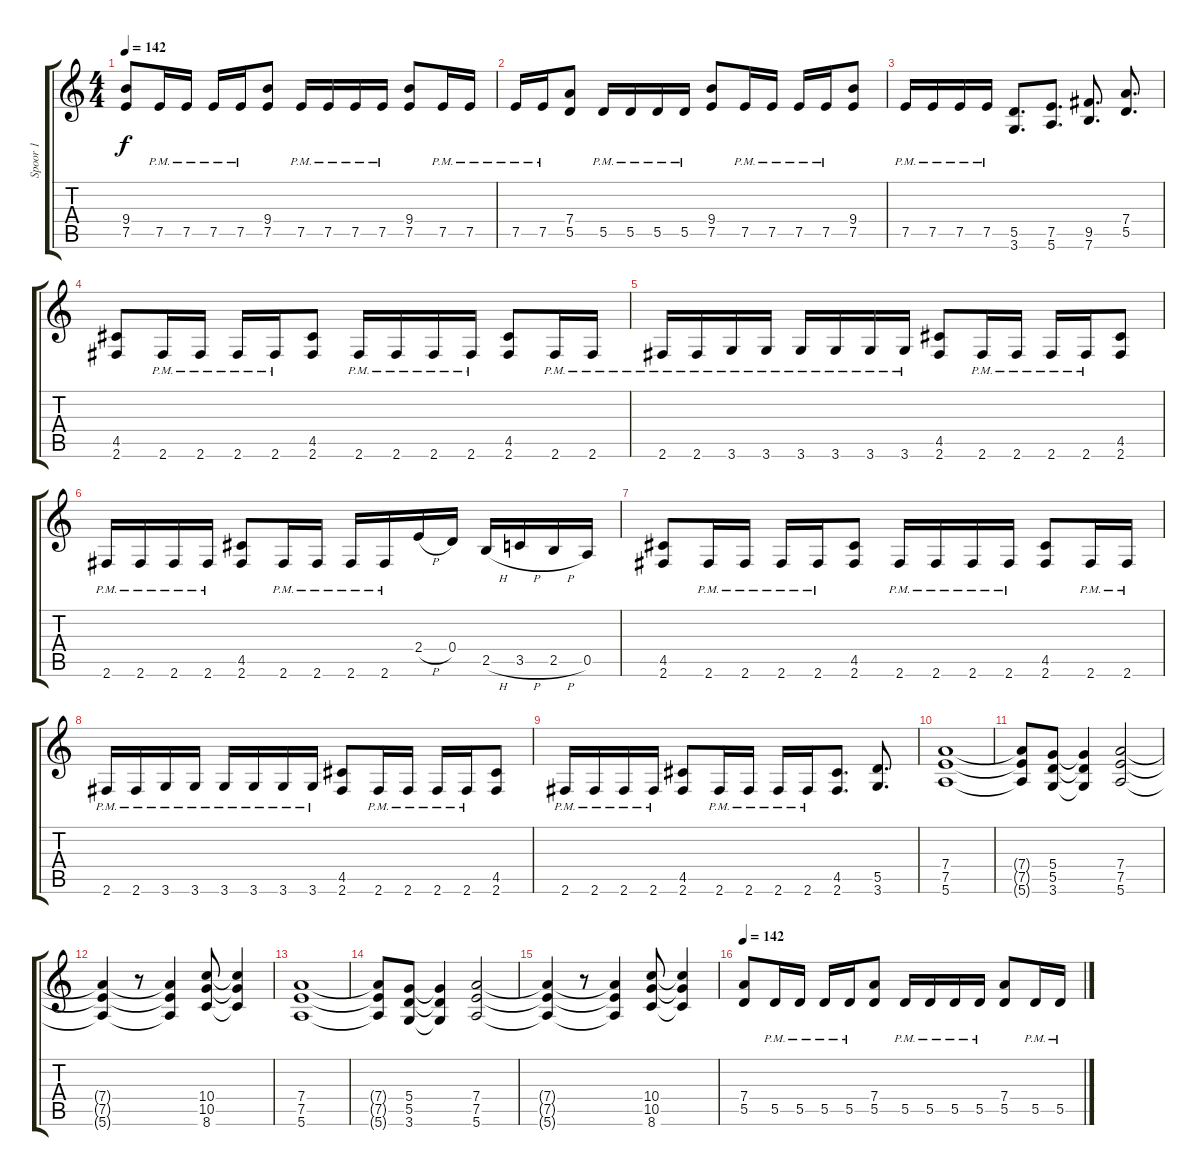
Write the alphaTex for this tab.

\track ("Spoor 1" "Spoor 1") {instrument distortionguitar}
\staff {score tabs}
\tuning (E4 B3 G3 D3 A2 E2) {hide}
\ts (4 4)
\tempo 142
\clef g2
\ks c
(9.4 7.5).8{dy f} 7.5{pm}.16 7.5{pm}.16 7.5{pm}.16 7.5{pm}.16 (9.4 7.5).8 7.5{pm}.16 7.5{pm}.16 7.5{pm}.16 7.5{pm}.16 (9.4 7.5).8 7.5{pm}.16 7.5{pm}.16 |
7.5{pm}.16 7.5{pm}.16 (7.4 5.5).8 5.5{pm}.16 5.5{pm}.16 5.5{pm}.16 5.5{pm}.16 (9.4 7.5).8 7.5{pm}.16 7.5{pm}.16 7.5{pm}.16 7.5{pm}.16 (9.4 7.5).8 |
7.5{pm}.16 7.5{pm}.16 7.5{pm}.16 7.5{pm}.16 (5.5 3.6).8{d} (7.5 5.6).8{d} (9.5 7.6).8{d} (7.4 5.5).8{d} |
(4.5 2.6).8 2.6{pm}.16 2.6{pm}.16 2.6{pm}.16 2.6{pm}.16 (4.5 2.6).8 2.6{pm}.16 2.6{pm}.16 2.6{pm}.16 2.6{pm}.16 (4.5 2.6).8 2.6{pm}.16 2.6{pm}.16 |
2.6{pm}.16 2.6{pm}.16 3.6{pm}.16 3.6{pm}.16 3.6{pm}.16 3.6{pm}.16 3.6{pm}.16 3.6{pm}.16 (4.5 2.6).8 2.6{pm}.16 2.6{pm}.16 2.6{pm}.16 2.6{pm}.16 (4.5 2.6).8 |
2.6{pm}.16 2.6{pm}.16 2.6{pm}.16 2.6{pm}.16 (4.5 2.6).8 2.6{pm}.16 2.6{pm}.16 2.6{pm}.16 2.6{pm}.16 2.4{h}.16 0.4.16 2.5{h}.16 3.5{h}.16 2.5{h}.16 0.5.16 |
(4.5 2.6).8 2.6{pm}.16 2.6{pm}.16 2.6{pm}.16 2.6{pm}.16 (4.5 2.6).8 2.6{pm}.16 2.6{pm}.16 2.6{pm}.16 2.6{pm}.16 (4.5 2.6).8 2.6{pm}.16 2.6{pm}.16 |
2.6{pm}.16 2.6{pm}.16 3.6{pm}.16 3.6{pm}.16 3.6{pm}.16 3.6{pm}.16 3.6{pm}.16 3.6{pm}.16 (4.5 2.6).8 2.6{pm}.16 2.6{pm}.16 2.6{pm}.16 2.6{pm}.16 (4.5 2.6).8 |
2.6{pm}.16 2.6{pm}.16 2.6{pm}.16 2.6{pm}.16 (4.5 2.6).8 2.6{pm}.16 2.6{pm}.16 2.6{pm}.16 2.6{pm}.16 (4.5 2.6).8{d} (5.5 3.6).8{d} |
(7.4 7.5 5.6).1 |
(7.4{t} 7.5{t} 5.6{t}).8 (5.4 5.5 3.6).8 (5.4{t} 5.5{t} 3.6{t}).4 (7.4 7.5 5.6).2 |
(7.4{t} 7.5{t} 5.6{t}).4 r.8 (7.4{t} 7.5{t} 5.6{t}).4 (10.4 10.5 8.6).8 (10.4{t} 10.5{t} 8.6{t}).4 |
(7.4 7.5 5.6).1 |
(7.4{t} 7.5{t} 5.6{t}).8 (5.4 5.5 3.6).8 (5.4{t} 5.5{t} 3.6{t}).4 (7.4 7.5 5.6).2 |
(7.4{t} 7.5{t} 5.6{t}).4 r.8 (7.4{t} 7.5{t} 5.6{t}).4 (10.4 10.5 8.6).8 (10.4{t} 10.5{t} 8.6{t}).4 |
\tempo 142
(7.4 5.5).8 5.5{pm}.16 5.5{pm}.16 5.5{pm}.16 5.5{pm}.16 (7.4 5.5).8 5.5{pm}.16 5.5{pm}.16 5.5{pm}.16 5.5{pm}.16 (7.4 5.5).8 5.5{pm}.16 5.5{pm}.16
